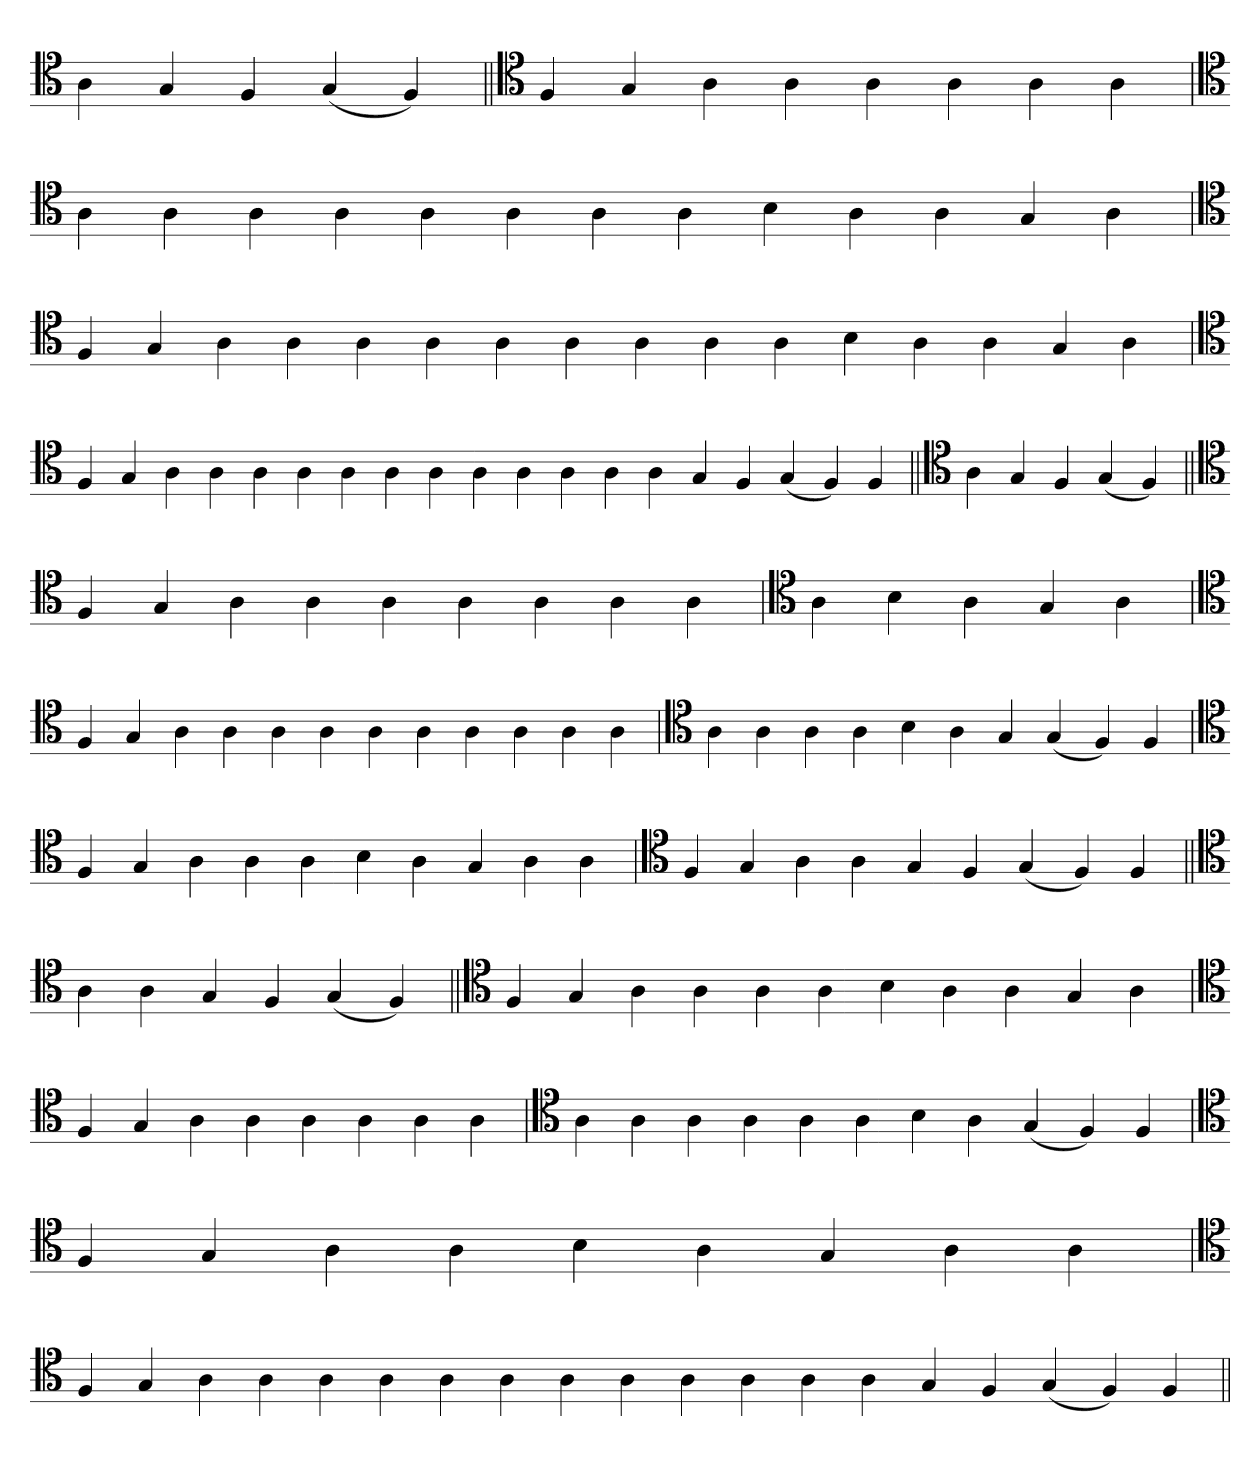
**kern
*part1
*staff1
*clefC4
=
4A
4G
4F
(4G
4F)
=||
*clefC4
4F
4G
4A
4A
4A
4A
4A
4A
=`
*clefC4
4A
4A
4A
4A
4A
4A
4A
4A
4B
4A
4A
4G
4A
='
*clefC4
4F
4G
4A
4A
4A
4A
4A
4A
4A
4A
4A
4B
4A
4A
4G
4A
='
*clefC4
4F
4G
4A
4A
4A
4A
4A
4A
4A
4A
4A
4A
4A
4A
4G
4F
(4G
4F)
4F
=||
*clefC4
4A
4G
4F
(4G
4F)
=||
*clefC4
4F
4G
4A
4A
4A
4A
4A
4A
4A
=`
*clefC4
4A
4B
4A
4G
4A
='
*clefC4
4F
4G
4A
4A
4A
4A
4A
4A
4A
4A
4A
4A
=`
*clefC4
4A
4A
4A
4A
4B
4A
4G
(4G
4F)
4F
=
*clefC4
4F
4G
4A
4A
4A
4B
4A
4G
4A
4A
='
*clefC4
4F
4G
4A
4A
4G
4F
(4G
4F)
4F
=||
*clefC4
4A
4A
4G
4F
(4G
4F)
=||
*clefC4
4F
4G
4A
4A
4A
4A
4B
4A
4A
4G
4A
='
*clefC4
4F
4G
4A
4A
4A
4A
4A
4A
=`
*clefC4
4A
4A
4A
4A
4A
4A
4B
4A
(4G
4F)
4F
=
*clefC4
4F
4G
4A
4A
4B
4A
4G
4A
4A
='
*clefC4
4F
4G
4A
4A
4A
4A
4A
4A
4A
4A
4A
4A
4A
4A
4G
4F
(4G
4F)
4F
=||
*-
